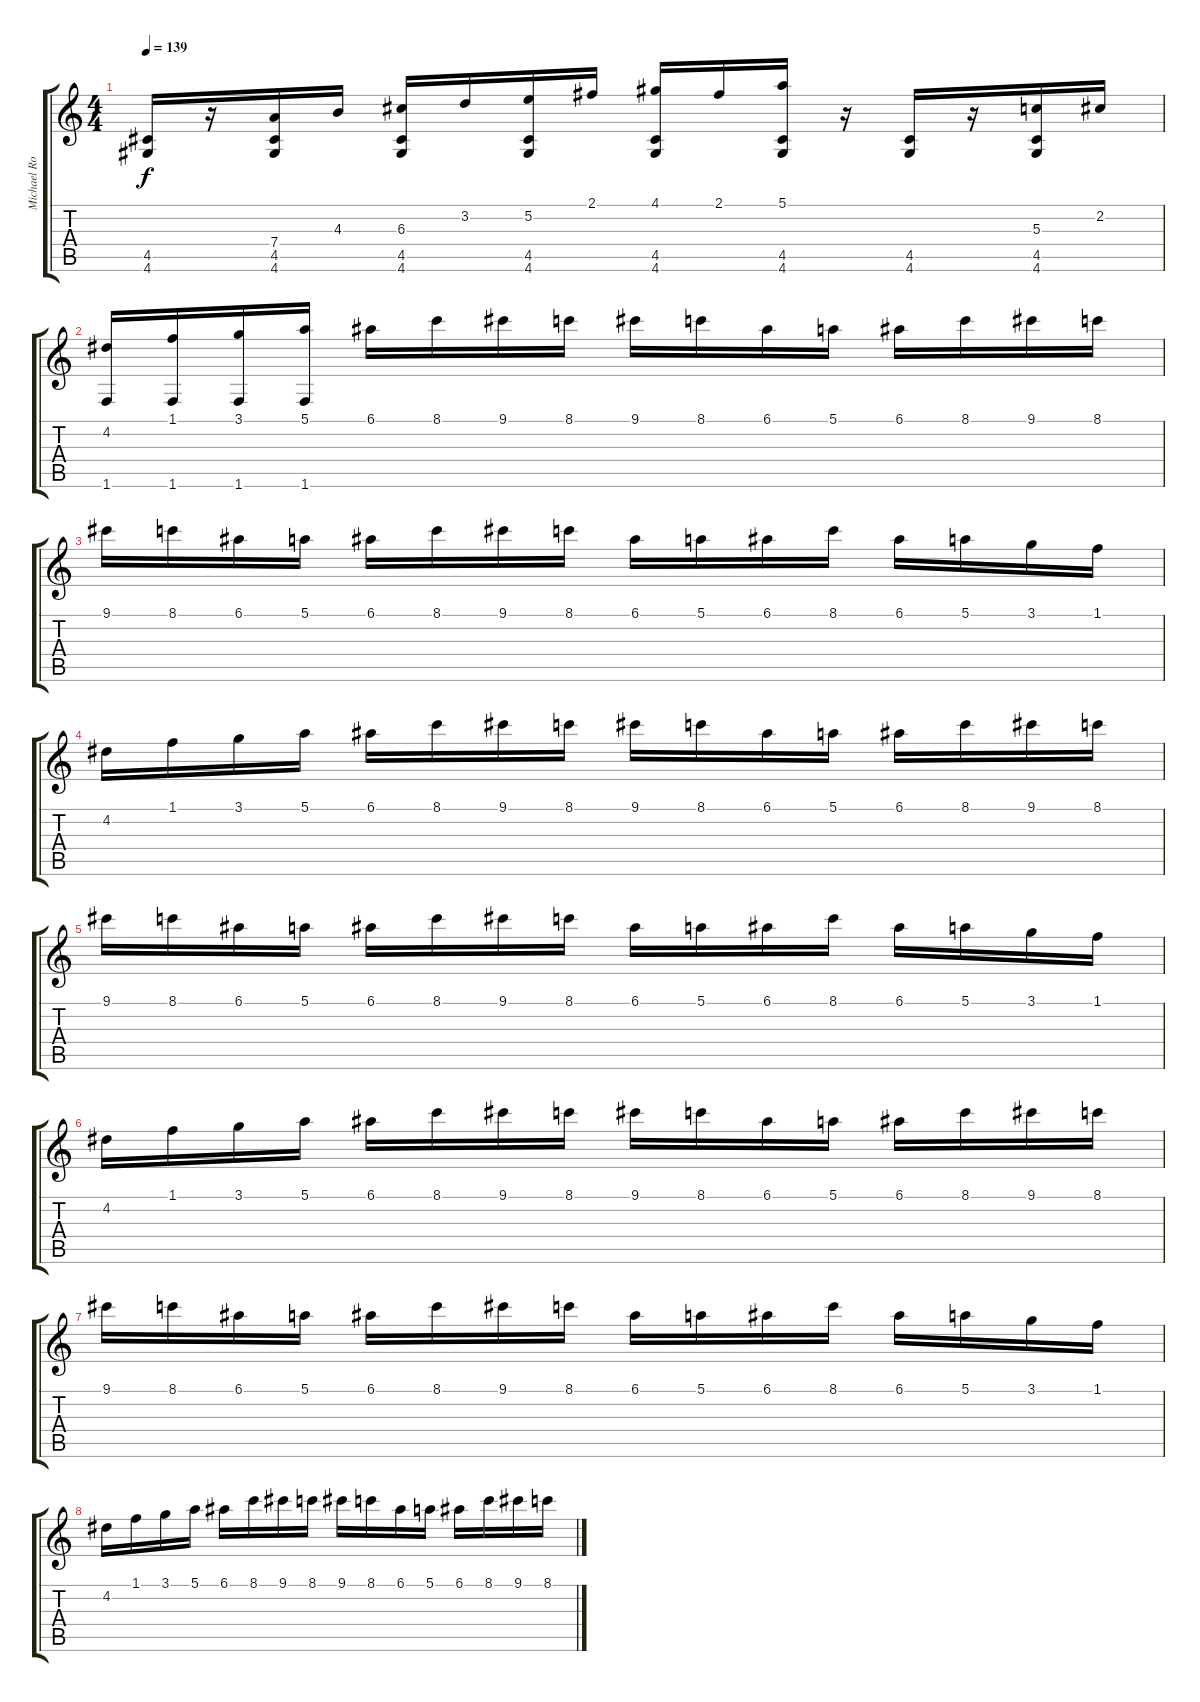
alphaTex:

\track ("Michael Romeo" "Michael Ro") {instrument distortionguitar}
\staff {score tabs}
\tuning (E4 B3 G3 D3 A2 E2) {hide}
\ts (4 4)
\tempo 139
\clef g2
\ks c
(4.5 4.6).16{dy f} r.16 (7.4 4.5 4.6).16 4.3.16 (6.3 4.5 4.6).16 3.2.16 (5.2 4.5 4.6).16 2.1.16 (4.1 4.5 4.6).16 2.1.16 (5.1 4.5 4.6).16 r.16 (4.5 4.6).16 r.16 (5.3 4.5 4.6).16 2.2.16 |
(4.2 1.6).16 (1.1 1.6).16 (3.1 1.6).16 (5.1 1.6).16 6.1.16 8.1.16 9.1.16 8.1.16 9.1.16 8.1.16 6.1.16 5.1.16 6.1.16 8.1.16 9.1.16 8.1.16 |
9.1.16 8.1.16 6.1.16 5.1.16 6.1.16 8.1.16 9.1.16 8.1.16 6.1.16 5.1.16 6.1.16 8.1.16 6.1.16 5.1.16 3.1.16 1.1.16 |
4.2.16 1.1.16 3.1.16 5.1.16 6.1.16 8.1.16 9.1.16 8.1.16 9.1.16 8.1.16 6.1.16 5.1.16 6.1.16 8.1.16 9.1.16 8.1.16 |
9.1.16 8.1.16 6.1.16 5.1.16 6.1.16 8.1.16 9.1.16 8.1.16 6.1.16 5.1.16 6.1.16 8.1.16 6.1.16 5.1.16 3.1.16 1.1.16 |
4.2.16 1.1.16 3.1.16 5.1.16 6.1.16 8.1.16 9.1.16 8.1.16 9.1.16 8.1.16 6.1.16 5.1.16 6.1.16 8.1.16 9.1.16 8.1.16 |
9.1.16 8.1.16 6.1.16 5.1.16 6.1.16 8.1.16 9.1.16 8.1.16 6.1.16 5.1.16 6.1.16 8.1.16 6.1.16 5.1.16 3.1.16 1.1.16 |
4.2.16 1.1.16 3.1.16 5.1.16 6.1.16 8.1.16 9.1.16 8.1.16 9.1.16 8.1.16 6.1.16 5.1.16 6.1.16 8.1.16 9.1.16 8.1.16
